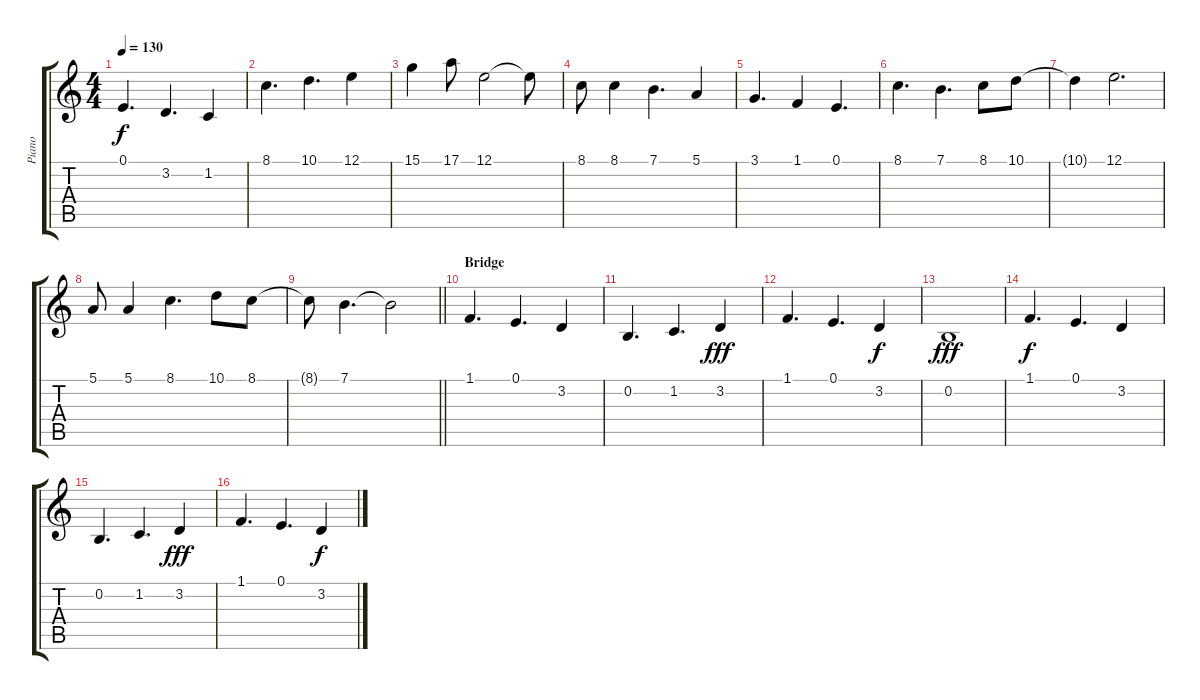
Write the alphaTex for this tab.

\track ("Piano" "Piano") {instrument acousticgrandpiano}
\staff {score tabs}
\tuning (E4 B3 G3 D3 A2 E2) {hide}
\ts (4 4)
\tempo 130
\clef g2
\ks c
0.1.4{d dy f} 3.2.4{d} 1.2.4 |
8.1.4{d} 10.1.4{d} 12.1.4 |
15.1.4 17.1.8 12.1.2 12.1{t}.8 |
8.1.8 8.1.4 7.1.4{d} 5.1.4 |
3.1.4{d} 1.1.4 0.1.4{d} |
8.1.4{d} 7.1.4{d} 8.1.8 10.1.8 |
10.1{t}.4 12.1.2{d} |
5.1.8 5.1.4 8.1.4{d} 10.1.8 8.1.8 |
\barLineRight lightlight
8.1{t}.8 7.1.4{d} 7.1{t}.2 |
\section ("" "Bridge")
1.1.4{d} 0.1.4{d} 3.2.4 |
0.2.4{d} 1.2.4{d} 3.2.4{dy fff} |
1.1.4{d} 0.1.4{d} 3.2.4{dy f} |
0.2.1{dy fff} |
1.1.4{d dy f} 0.1.4{d} 3.2.4 |
0.2.4{d} 1.2.4{d} 3.2.4{dy fff} |
1.1.4{d} 0.1.4{d} 3.2.4{dy f}
